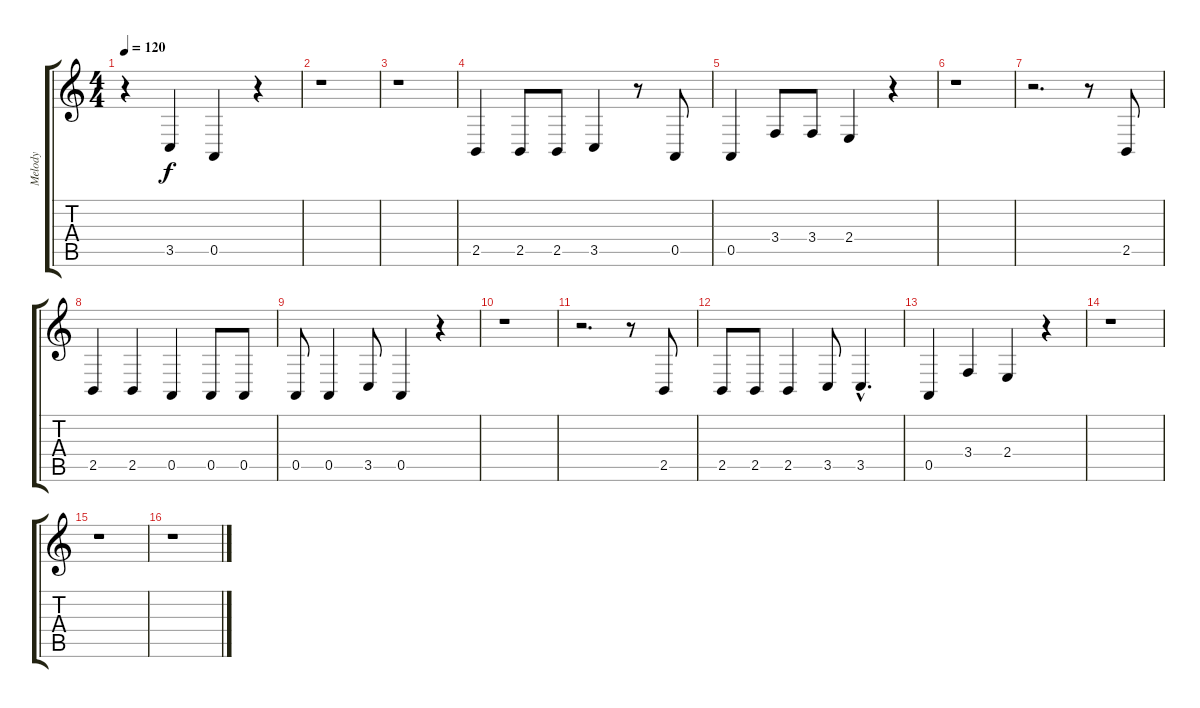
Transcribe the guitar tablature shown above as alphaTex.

\track ("Melody" "Melody") {instrument fx4atmosphere}
\staff {score tabs}
\tuning (E4 B3 G3 D3 A2 E2) {hide}
\ts (4 4)
\tempo 120
\clef g2
\ks c
r.4{dy f} 3.5.4 0.5.4 r.4 |
r.1 |
r.1 |
2.5.4 2.5.8 2.5.8 3.5.4 r.8 0.5.8 |
0.5.4 3.4.8 3.4.8 2.4.4 r.4 |
r.1 |
r.2{d} r.8 2.5.8 |
2.5.4 2.5.4 0.5.4 0.5.8 0.5.8 |
0.5.8 0.5.4 3.5.8 0.5.4 r.4 |
r.1 |
r.2{d} r.8 2.5.8 |
2.5.8 2.5.8 2.5.4 3.5.8 3.5{hac}.4{d} |
0.5.4 3.4.4 2.4.4 r.4 |
r.1 |
r.1 |
r.1
